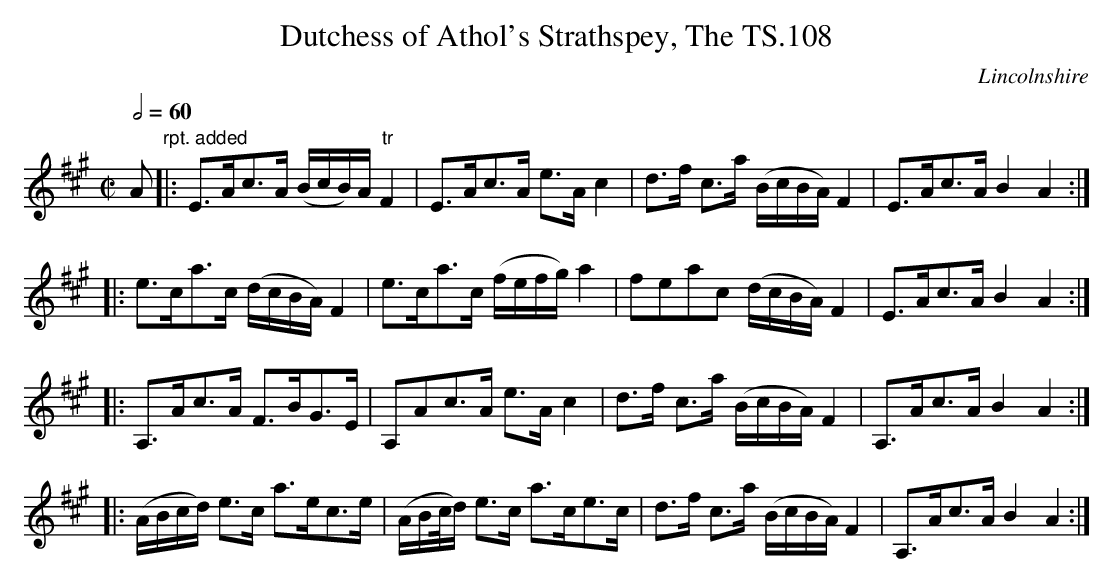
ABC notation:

X:1
T:Dutchess of Athol's Strathspey, The TS.108
L:1/8
M:C|
O:Lincolnshire
Q:1/2=60
K:A
A"rpt. added"|:E>Ac>A (B/c/B/)A/ "tr"F2|E>Ac>A e>Ac2|d>f c>a (B/c/B/A/)F2|E>Ac>AB2A2:|!
|:e>ca>c (d/c/B/A/)F2|e>ca>c (f/e/f/g/)a2|feac (d/c/B/A/)F2|E>Ac>AB2A2:|!
|:A,>Ac>A F>BG>E|A,Ac>A e>Ac2|d>f c>a (B/c/B/A/)F2|A,>Ac>AB2A2:|!
|:(A/B/c/d/) e>c a>ec>e|(A/B/c//d/) e>c a>ce>c|d>f c>a (B/c/B/A/)F2|A,>Ac>A B2A2:|]
